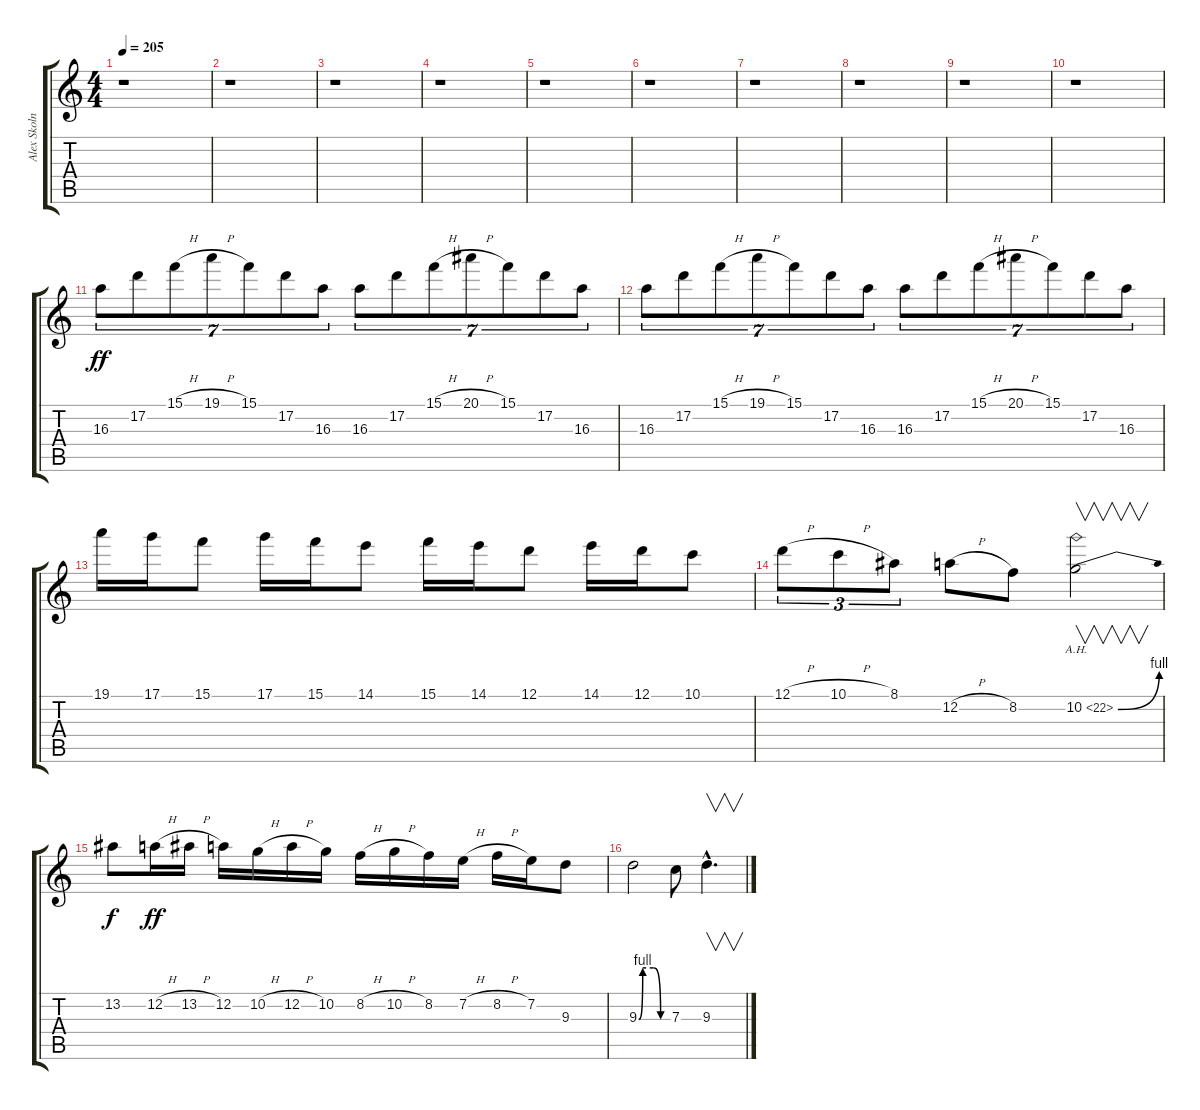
\track ("Alex Skolnick Lead" "Alex Skoln") {instrument distortionguitar}
\staff {score tabs}
\tuning (D4 A3 F3 C3 G2 D2) {hide}
\ts (4 4)
\tempo 205
\clef g2
\ks c
r.1{dy ff} |
r.1 |
r.1 |
r.1 |
r.1 |
r.1 |
r.1 |
r.1 |
r.1 |
r.1 |
16.3.8{tu (7 4)} 17.2.8{tu (7 4)} 15.1{h}.8{tu (7 4)} 19.1{h}.8{tu (7 4)} 15.1.8{tu (7 4)} 17.2.8{tu (7 4)} 16.3.8{tu (7 4)} 16.3.8{tu (7 4)} 17.2.8{tu (7 4)} 15.1{h}.8{tu (7 4)} 20.1{h}.8{tu (7 4)} 15.1.8{tu (7 4)} 17.2.8{tu (7 4)} 16.3.8{tu (7 4)} |
16.3.8{tu (7 4)} 17.2.8{tu (7 4)} 15.1{h}.8{tu (7 4)} 19.1{h}.8{tu (7 4)} 15.1.8{tu (7 4)} 17.2.8{tu (7 4)} 16.3.8{tu (7 4)} 16.3.8{tu (7 4)} 17.2.8{tu (7 4)} 15.1{h}.8{tu (7 4)} 20.1{h}.8{tu (7 4)} 15.1.8{tu (7 4)} 17.2.8{tu (7 4)} 16.3.8{tu (7 4)} |
19.1.16 17.1.16 15.1.8 17.1.16 15.1.16 14.1.8 15.1.16 14.1.16 12.1.8 14.1.16 12.1.16 10.1.8 |
12.1{h}.8{tu (3 2)} 10.1{h}.8{tu (3 2)} 8.1.8{tu (3 2)} 12.2{h}.8 8.2.8 10.2{be (bend 0 0 60 4) ah 12}.2{v} |
13.2.8{dy f} 12.2{h}.16{dy ff} 13.2{h}.16 12.2.16 10.2{h}.16 12.2{h}.16 10.2.16 8.2{h}.16 10.2{h}.16 8.2.16 7.2{h}.16 8.2{h}.16 7.2.16 9.3.8 |
9.3{be (custom 0 0 8 4 15 4 30 4 45 0 60 0)}.2 7.3.8 9.3{hac}.4{v d}
